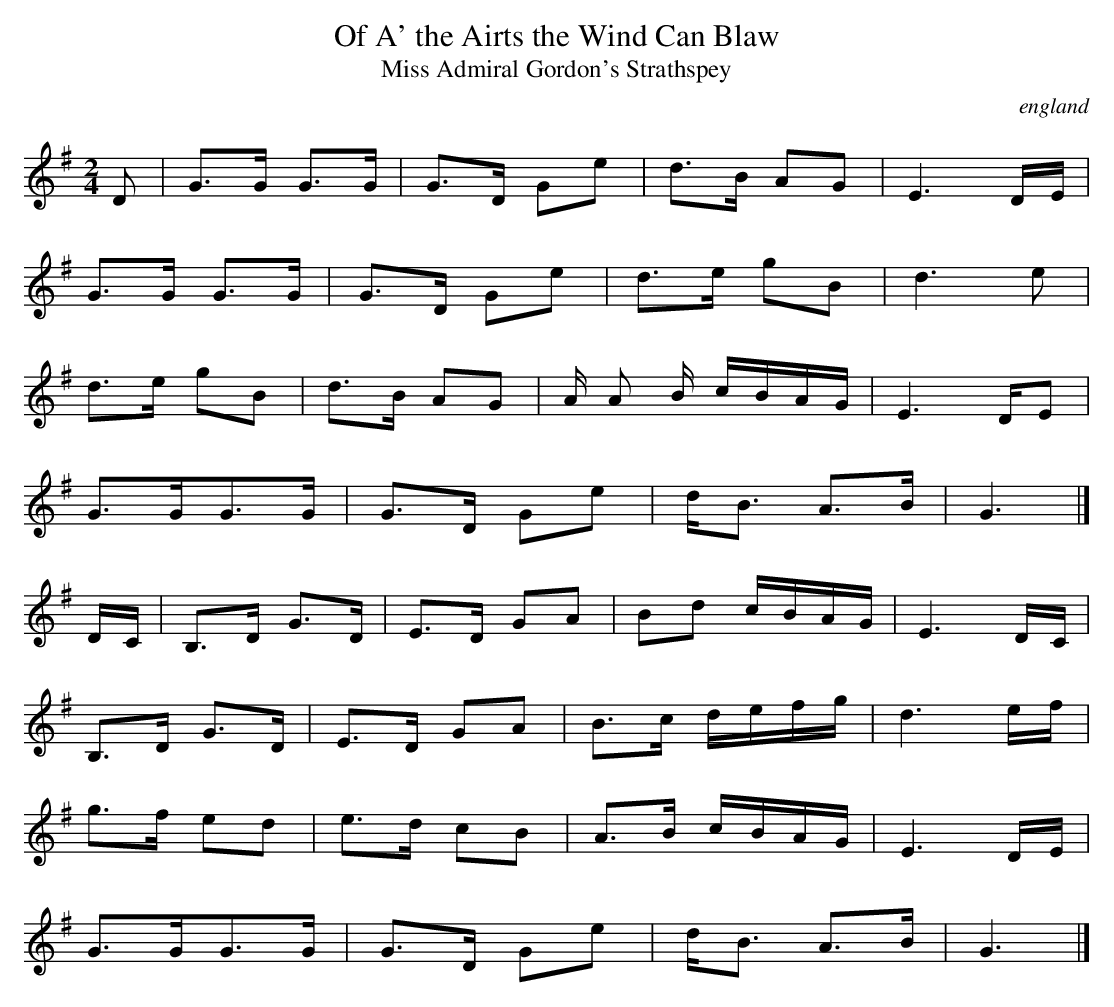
X:1
T:Of A' the Airts the Wind Can Blaw
T:Miss Admiral Gordon's Strathspey
O:england
M:2/4
L:1/8
K:G
D|G>G G>G|G>D Ge|d>B AG|E3 D/E/|
G>G G>G|G>D Ge|d>e gB|d3 e|
d>e gB|d>B AG|A/ A B/ c/B/A/G/|E3 D/E|
G>GG>G|G>D Ge|d<B A>B|G3 |]
D/C/|B,>D G>D|E>D GA|Bd c/B/A/G/|E3 D/C/|
B,>D G>D|E>D GA|B>c d/e/f/g/|d3 e/f/|
g>f ed|e>d cB|A>B c/B/A/G/|E3 D/E/|
G>GG>G|G>D Ge|d<B A>B|G3 |]
